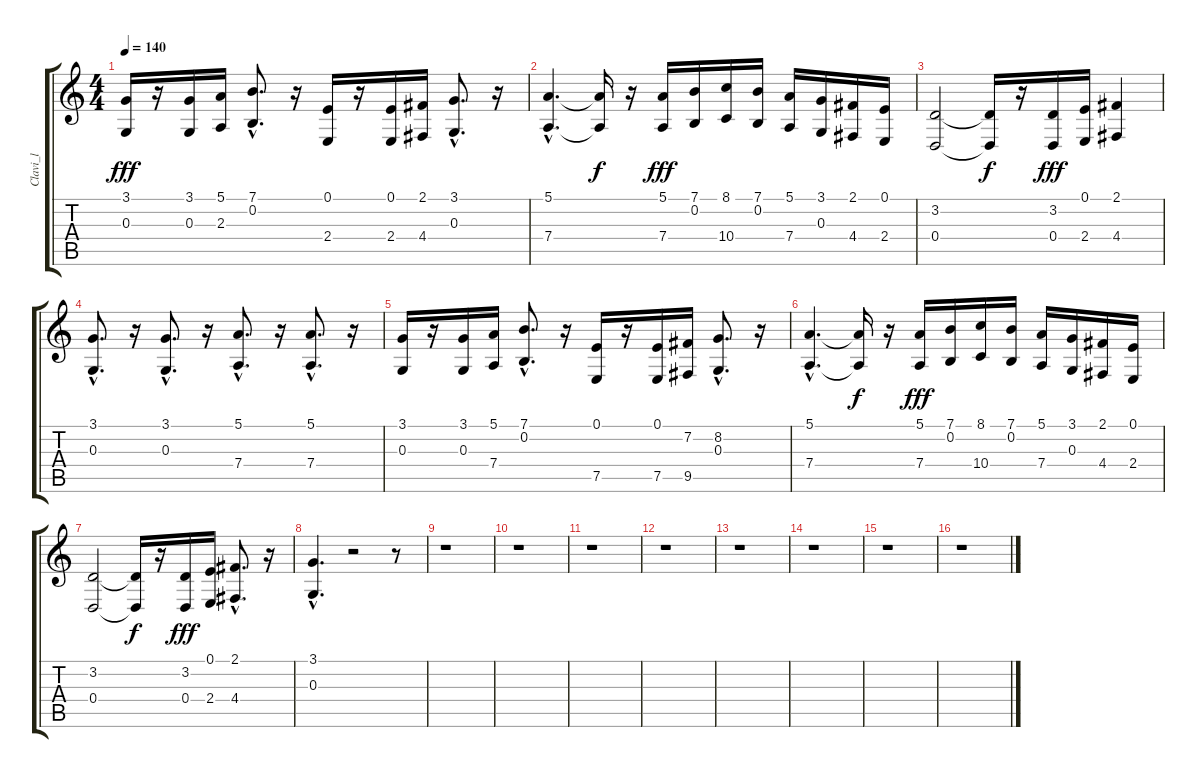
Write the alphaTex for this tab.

\track ("Clavi_l" "Clavi_l") {instrument clavinet}
\staff {score tabs}
\tuning (E4 B3 G3 D3 A2 E2) {hide}
\ts (4 4)
\tempo 140
\clef g2
\ks c
(3.1 0.3).16{dy fff} r.16 (3.1 0.3).16 (5.1 2.3).16 (7.1{hac} 0.2{hac}).8{d} r.16 (0.1 2.4).16 r.16 (0.1 2.4).16 (2.1 4.4).16 (3.1{hac} 0.3{hac}).8{d} r.16 |
(5.1{hac} 7.4{hac}).4{d} (5.1{t} 7.4{t}).16{dy f} r.16 (5.1 7.4).16{dy fff} (7.1 0.2).16 (8.1 10.4).16 (7.1 0.2).16 (5.1 7.4).16 (3.1 0.3).16 (2.1 4.4).16 (0.1 2.4).16 |
(3.2 0.4).2 (3.2{t} 0.4{t}).16{dy f} r.16 (3.2 0.4).16{dy fff} (0.1 2.4).16 (2.1 4.4).4 |
(3.1{hac} 0.3{hac}).8{d} r.16 (3.1{hac} 0.3{hac}).8{d} r.16 (5.1{hac} 7.4{hac}).8{d} r.16 (5.1{hac} 7.4{hac}).8{d} r.16 |
(3.1 0.3).16 r.16 (3.1 0.3).16 (5.1 7.4).16 (7.1{hac} 0.2{hac}).8{d} r.16 (0.1 7.5).16 r.16 (0.1 7.5).16 (7.2 9.5).16 (8.2{hac} 0.3{hac}).8{d} r.16 |
(5.1{hac} 7.4{hac}).4{d} (5.1{t} 7.4{t}).16{dy f} r.16 (5.1 7.4).16{dy fff} (7.1 0.2).16 (8.1 10.4).16 (7.1 0.2).16 (5.1 7.4).16 (3.1 0.3).16 (2.1 4.4).16 (0.1 2.4).16 |
(3.2 0.4).2 (3.2{t} 0.4{t}).16{dy f} r.16 (3.2 0.4).16{dy fff} (0.1 2.4).16 (2.1{hac} 4.4{hac}).8{d} r.16 |
(3.1{hac} 0.3{hac}).4{d} r.2 r.8 |
r.1 |
r.1 |
r.1 |
r.1 |
r.1 |
r.1 |
r.1 |
r.1
